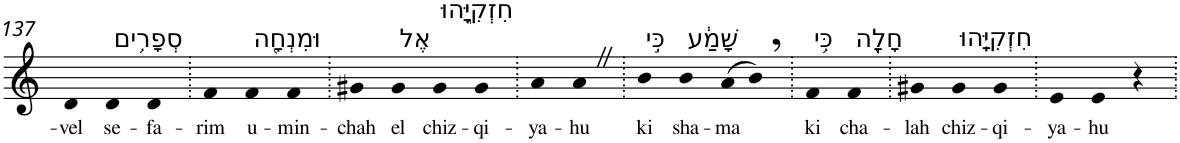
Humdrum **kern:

**kern	**text
*part1	*part1
*staff1	*staff1
*I"Piano	*
*I'Pno	*
!!LO:PB:g=z
*clefG2	*
*k[]	*
=137	=137
!	!LO:LY:b
4d	-vel
!LO:TX:a:t=סְפָרִ֥ים	!
!	!LO:LY:b
4d	se-
!	!LO:LY:b
4d	-fa-
=138.	=138.
!	!LO:LY:b
4f	-rim
!LO:TX:a:t=וּמִנְחָ֖ה	!
!	!LO:LY:b
4f	u-
!	!LO:LY:b
4f	-min-
=139.	=139.
!	!LO:LY:b
4g#X	-chah
!LO:TX:a:t=אֶל	!
!	!LO:LY:b
4g#	el
!LO:TX:a:t=חִזְקִיָּ֑הוּ	!
!	!LO:LY:b
4g#	chiz-
!	!LO:LY:b
4g#	-qi-
=140.	=140.
!	!LO:LY:b
4a	-ya-
!	!LO:LY:b
4aZ	-hu
=141.	=141.
!LO:TX:a:t=כִּ֣י	!
!	!LO:LY:b
4b	ki
!LO:TX:a:t=שָׁמַ֔ע	!
!	!LO:LY:b
4b	sha-
!	!LO:LY:b
(>8a	-ma
8b,)	.
=142.	=142.
!LO:TX:a:t=כִּ֥י	!
!	!LO:LY:b
4f	ki
!LO:TX:a:t=חָלָ֖ה	!
!	!LO:LY:b
4f	cha-
=143.	=143.
!	!LO:LY:b
4g#X	-lah
!LO:TX:a:t=חִזְקִיָּֽהוּ	!
!	!LO:LY:b
4g#	chiz-
!	!LO:LY:b
4g#	-qi-
=144.	=144.
!	!LO:LY:b
4e	-ya-
!	!LO:LY:b
4e	-hu
4r	.
=.	=.
*-	*-
